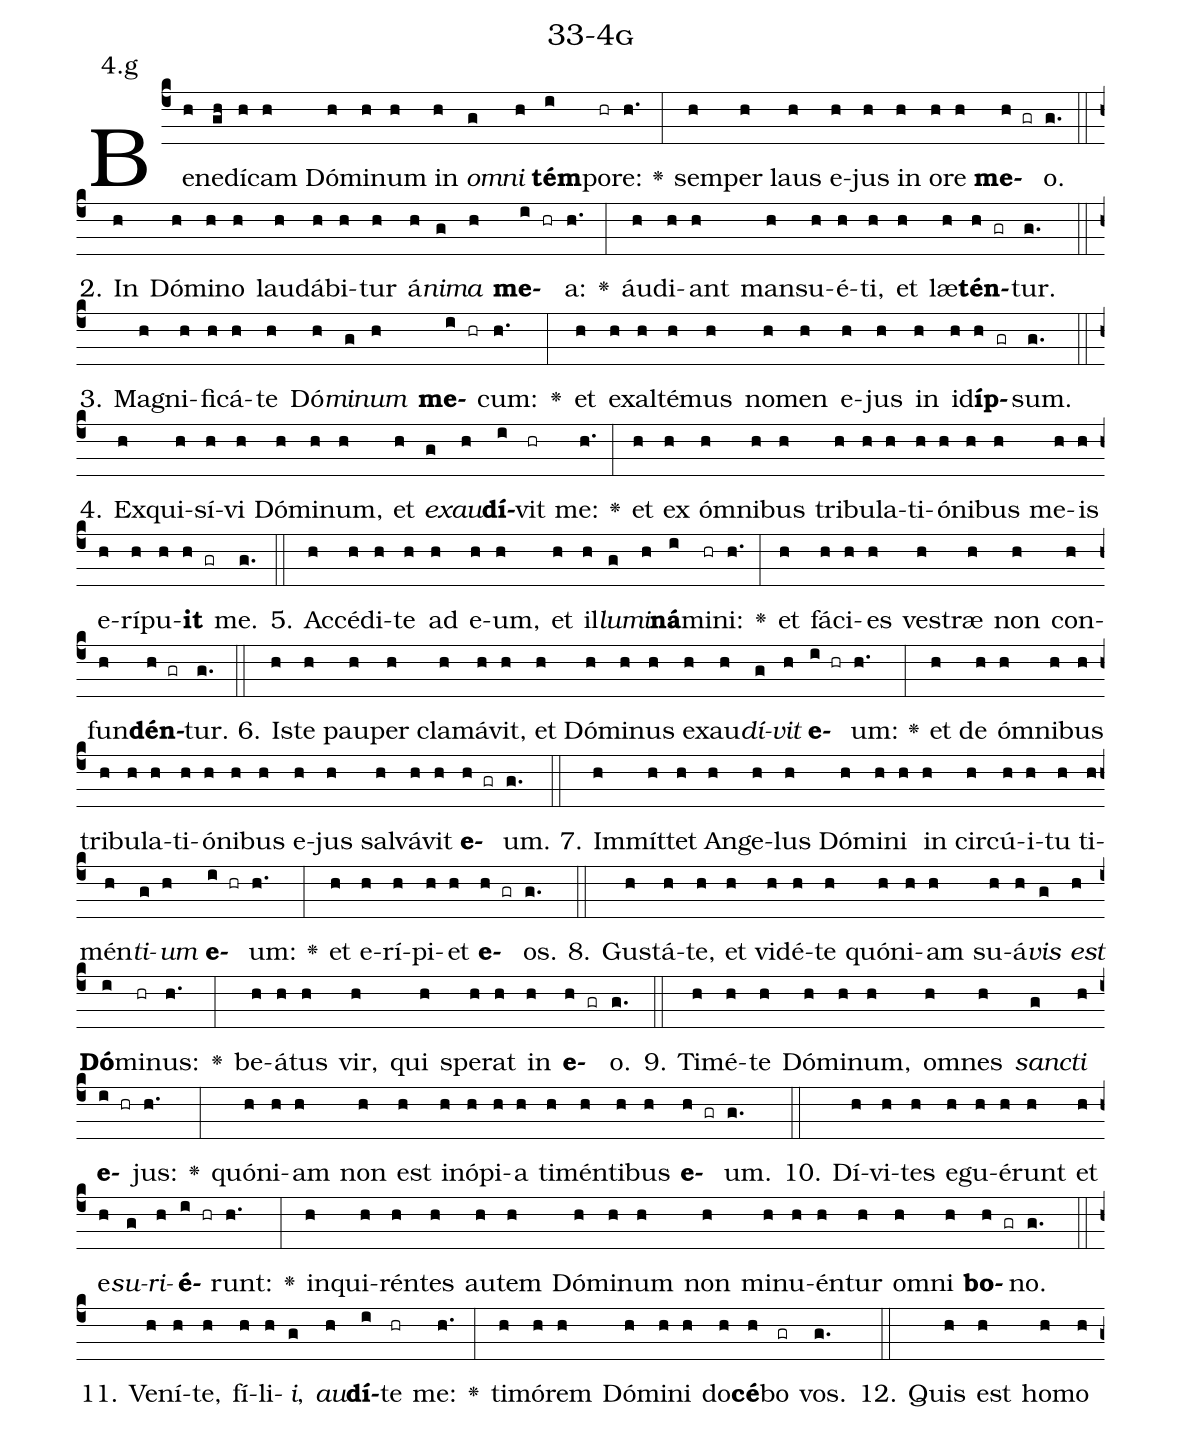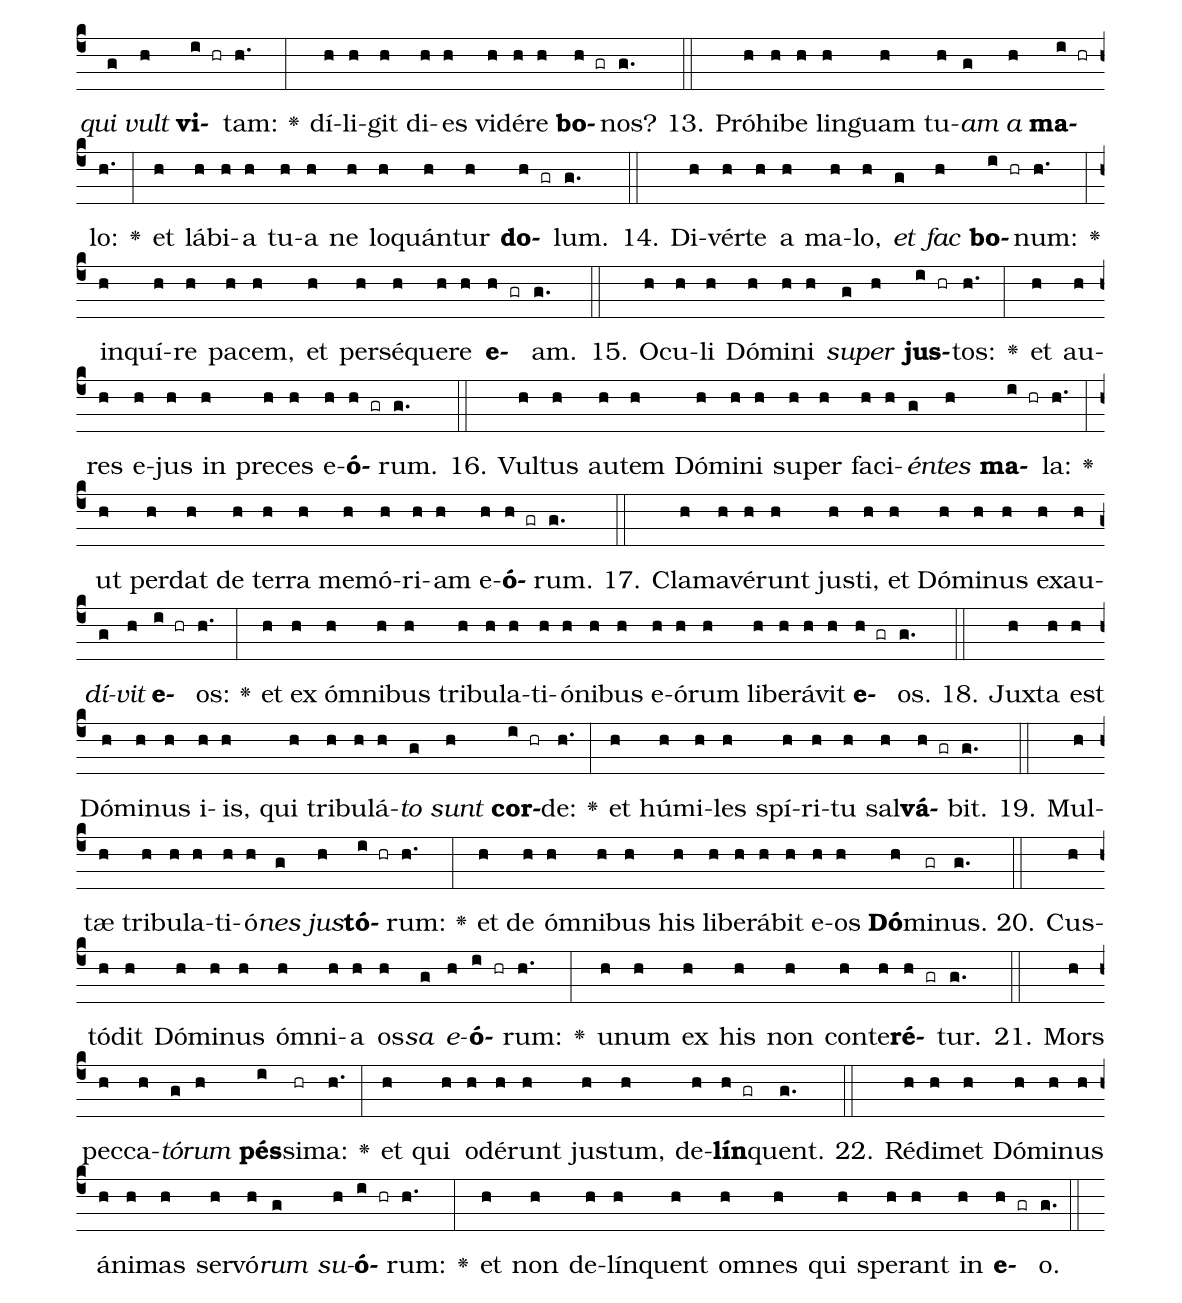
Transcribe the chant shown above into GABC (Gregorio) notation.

name: 33-4g;
annotation: 4.g;
%%
(c4)Be(h)ne(gh)dí(h)cam(h) Dó(h)mi(h)num(h) in(h) <i>om</i>(g)<i>ni</i>(h) <b>tém</b>(i)po(hr)re:(h.) <v>\greheightstar</v>(:) sem(h)per(h) laus(h) e(h)jus(h) in(h) o(h)re(h) <b>me</b>(h gr)o.(g.) (::)
2. In(h) Dó(h)mi(h)no(h) lau(h)dá(h)bi(h)tur(h) á(h)<i>ni</i>(g)<i>ma</i>(h) <b>me</b>(i hr)a:(h.) <v>\greheightstar</v>(:) áu(h)di(h)ant(h) man(h)su(h)é(h)ti,(h) et(h) læ(h)<b>tén</b>(h gr)tur.(g.) (::)
3. Ma(h)gni(h)fi(h)cá(h)te(h) Dó(h)<i>mi</i>(g)<i>num</i>(h) <b>me</b>(i hr)cum:(h.) <v>\greheightstar</v>(:) et(h) ex(h)al(h)té(h)mus(h) no(h)men(h) e(h)jus(h) in(h) id(h)<b>íp</b>(h gr)sum.(g.) (::)
4. Ex(h)qui(h)sí(h)vi(h) Dó(h)mi(h)num,(h) et(h) <i>ex</i>(g)<i>au</i>(h)<b>dí</b>(i)vit(hr) me:(h.) <v>\greheightstar</v>(:) et(h) ex(h) óm(h)ni(h)bus(h) tri(h)bu(h)la(h)ti(h)ó(h)ni(h)bus(h) me(h)is(h) e(h)rí(h)pu(h)<b>it</b>(h gr) me.(g.) (::)
5. Ac(h)cé(h)di(h)te(h) ad(h) e(h)um,(h) et(h) il(h)<i>lu</i>(g)<i>mi</i>(h)<b>ná</b>(i)mi(hr)ni:(h.) <v>\greheightstar</v>(:) et(h) fá(h)ci(h)es(h) ves(h)træ(h) non(h) con(h)fun(h)<b>dén</b>(h gr)tur.(g.) (::)
6. Is(h)te(h) pau(h)per(h) cla(h)má(h)vit,(h) et(h) Dó(h)mi(h)nus(h) ex(h)au(h)<i>dí</i>(g)<i>vit</i>(h) <b>e</b>(i hr)um:(h.) <v>\greheightstar</v>(:) et(h) de(h) óm(h)ni(h)bus(h) tri(h)bu(h)la(h)ti(h)ó(h)ni(h)bus(h) e(h)jus(h) sal(h)vá(h)vit(h) <b>e</b>(h gr)um.(g.) (::)
7. Im(h)mít(h)tet(h) An(h)ge(h)lus(h) Dó(h)mi(h)ni(h) in(h) cir(h)cú(h)i(h)tu(h) ti(h)mén(h)<i>ti</i>(g)<i>um</i>(h) <b>e</b>(i hr)um:(h.) <v>\greheightstar</v>(:) et(h) e(h)rí(h)pi(h)et(h) <b>e</b>(h gr)os.(g.) (::)
8. Gus(h)tá(h)te,(h) et(h) vi(h)dé(h)te(h) quón(h)i(h)am(h) su(h)á(h)<i>vis</i>(g) <i>est</i>(h) <b>Dó</b>(i)mi(hr)nus:(h.) <v>\greheightstar</v>(:) be(h)á(h)tus(h) vir,(h) qui(h) spe(h)rat(h) in(h) <b>e</b>(h gr)o.(g.) (::)
9. Ti(h)mé(h)te(h) Dó(h)mi(h)num,(h) om(h)nes(h) <i>sanc</i>(g)<i>ti</i>(h) <b>e</b>(i hr)jus:(h.) <v>\greheightstar</v>(:) quón(h)i(h)am(h) non(h) est(h) in(h)ó(h)pi(h)a(h) ti(h)mén(h)ti(h)bus(h) <b>e</b>(h gr)um.(g.) (::)
10. Dí(h)vi(h)tes(h) e(h)gu(h)é(h)runt(h) et(h) e(h)<i>su</i>(g)<i>ri</i>(h)<b>é</b>(i hr)runt:(h.) <v>\greheightstar</v>(:) in(h)qui(h)rén(h)tes(h) au(h)tem(h) Dó(h)mi(h)num(h) non(h) mi(h)nu(h)én(h)tur(h) om(h)ni(h) <b>bo</b>(h gr)no.(g.) (::)
11. Ve(h)ní(h)te,(h) fí(h)li(h)<i>i</i>,(g) <i>au</i>(h)<b>dí</b>(i)te(hr) me:(h.) <v>\greheightstar</v>(:) ti(h)mó(h)rem(h) Dó(h)mi(h)ni(h) do(h)<b>cé</b>(h)bo(gr) vos.(g.) (::)
12. Quis(h) est(h) ho(h)mo(h) <i>qui</i>(g) <i>vult</i>(h) <b>vi</b>(i hr)tam:(h.) <v>\greheightstar</v>(:) dí(h)li(h)git(h) di(h)es(h) vi(h)dé(h)re(h) <b>bo</b>(h gr)nos?(g.) (::)
13. Pró(h)hi(h)be(h) lin(h)guam(h) tu(h)<i>am</i>(g) <i>a</i>(h) <b>ma</b>(i hr)lo:(h.) <v>\greheightstar</v>(:) et(h) lá(h)bi(h)a(h) tu(h)a(h) ne(h) lo(h)quán(h)tur(h) <b>do</b>(h gr)lum.(g.) (::)
14. Di(h)vér(h)te(h) a(h) ma(h)lo,(h) <i>et</i>(g) <i>fac</i>(h) <b>bo</b>(i hr)num:(h.) <v>\greheightstar</v>(:) in(h)quí(h)re(h) pa(h)cem,(h) et(h) per(h)sé(h)que(h)re(h) <b>e</b>(h gr)am.(g.) (::)
15. O(h)cu(h)li(h) Dó(h)mi(h)ni(h) <i>su</i>(g)<i>per</i>(h) <b>jus</b>(i hr)tos:(h.) <v>\greheightstar</v>(:) et(h) au(h)res(h) e(h)jus(h) in(h) pre(h)ces(h) e(h)<b>ó</b>(h gr)rum.(g.) (::)
16. Vul(h)tus(h) au(h)tem(h) Dó(h)mi(h)ni(h) su(h)per(h) fa(h)ci(h)<i>én</i>(g)<i>tes</i>(h) <b>ma</b>(i hr)la:(h.) <v>\greheightstar</v>(:) ut(h) per(h)dat(h) de(h) ter(h)ra(h) me(h)mó(h)ri(h)am(h) e(h)<b>ó</b>(h gr)rum.(g.) (::)
17. Cla(h)ma(h)vé(h)runt(h) jus(h)ti,(h) et(h) Dó(h)mi(h)nus(h) ex(h)au(h)<i>dí</i>(g)<i>vit</i>(h) <b>e</b>(i hr)os:(h.) <v>\greheightstar</v>(:) et(h) ex(h) óm(h)ni(h)bus(h) tri(h)bu(h)la(h)ti(h)ó(h)ni(h)bus(h) e(h)ó(h)rum(h) li(h)be(h)rá(h)vit(h) <b>e</b>(h gr)os.(g.) (::)
18. Jux(h)ta(h) est(h) Dó(h)mi(h)nus(h) i(h)is,(h) qui(h) tri(h)bu(h)lá(h)<i>to</i>(g) <i>sunt</i>(h) <b>cor</b>(i hr)de:(h.) <v>\greheightstar</v>(:) et(h) hú(h)mi(h)les(h) spí(h)ri(h)tu(h) sal(h)<b>vá</b>(h gr)bit.(g.) (::)
19. Mul(h)tæ(h) tri(h)bu(h)la(h)ti(h)ó(h)<i>nes</i>(g) <i>jus</i>(h)<b>tó</b>(i hr)rum:(h.) <v>\greheightstar</v>(:) et(h) de(h) óm(h)ni(h)bus(h) his(h) li(h)be(h)rá(h)bit(h) e(h)os(h) <b>Dó</b>(h)mi(gr)nus.(g.) (::)
20. Cus(h)tó(h)dit(h) Dó(h)mi(h)nus(h) óm(h)ni(h)a(h) os(h)<i>sa</i>(g) <i>e</i>(h)<b>ó</b>(i hr)rum:(h.) <v>\greheightstar</v>(:) u(h)num(h) ex(h) his(h) non(h) con(h)te(h)<b>ré</b>(h gr)tur.(g.) (::)
21. Mors(h) pec(h)ca(h)<i>tó</i>(g)<i>rum</i>(h) <b>pés</b>(i)si(hr)ma:(h.) <v>\greheightstar</v>(:) et(h) qui(h) o(h)dé(h)runt(h) jus(h)tum,(h) de(h)<b>lín</b>(h gr)quent.(g.) (::)
22. Réd(h)i(h)met(h) Dó(h)mi(h)nus(h) á(h)ni(h)mas(h) ser(h)vó(h)<i>rum</i>(g) <i>su</i>(h)<b>ó</b>(i hr)rum:(h.) <v>\greheightstar</v>(:) et(h) non(h) de(h)lín(h)quent(h) om(h)nes(h) qui(h) spe(h)rant(h) in(h) <b>e</b>(h gr)o.(g.) (::)
